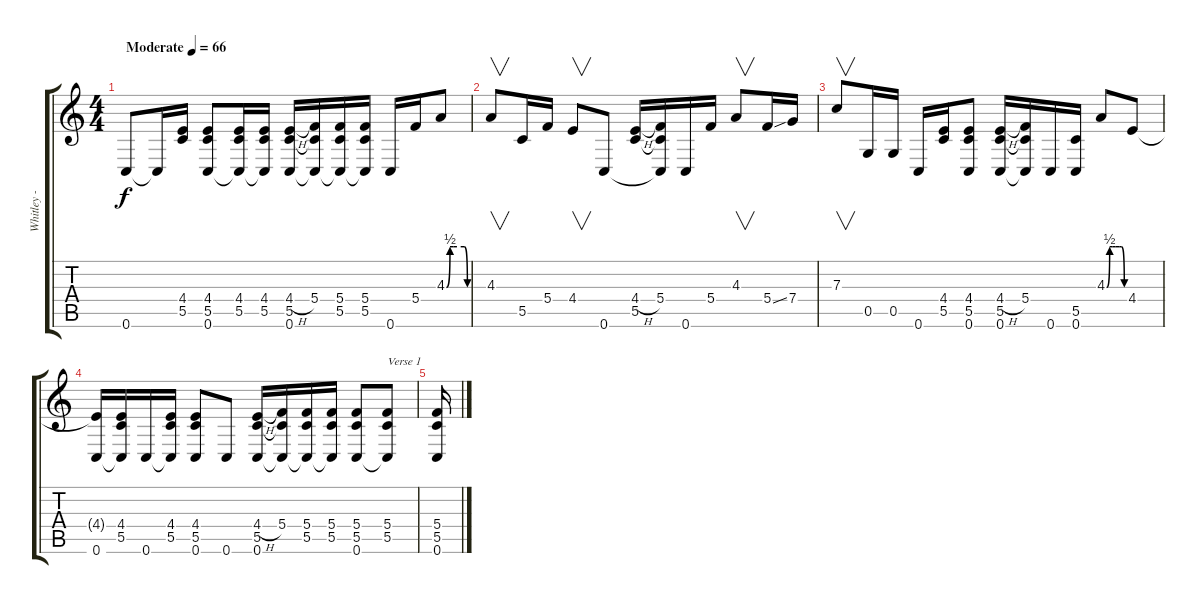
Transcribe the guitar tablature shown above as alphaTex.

\track ("Whitley - CGCFGC (Open D - Raised 3rd St" "Whitley - ") {instrument acousticguitarsteel}
\staff {score tabs}
\tuning (C4 G3 F3 C3 G2 C2) {hide}
\ts (4 4)
\tempo (66 "Moderate")
\clef g2
\ks c
0.6.8{dy f instrument acousticguitarsteel} 0.6{t}.16 (4.4 5.5).16 (4.4 5.5 0.6).8 (4.4 5.5 0.6{t}).16 (4.4 5.5 0.6{t}).16 (4.4{h} 5.5 0.6).16 (5.4 5.5{t} 0.6{t}).16 (5.4 5.5 0.6{t}).16 (5.4 5.5 0.6{t}).16 0.6.16 5.4.16 4.3{be (custom 0 0 10 2 20 2 30 2 51 2 60 0)}.8 |
4.3.8{v} 5.5.16 5.4.16 4.4.8{v} 0.6.8 (4.4{h} 5.5).16 (5.4 5.5{t} 0.6{t}).16 0.6.16 5.4.16 4.3.8{v} 5.4{ss}.16 7.4.16 |
7.3.8{v} 0.5.16 0.5.16 0.6.16 (4.4 5.5).16 (4.4 5.5 0.6).8 (4.4{h} 5.5 0.6).16 (5.4 5.5{t} 0.6{t}).16 0.6.16 (5.5 0.6).16 4.3{be (custom 0 0 10 2 20 2 30 2 44 2 50 2 60 0)}.8 4.4.8 |
(4.4{t} 0.6).16 (4.4 5.5 0.6{t}).16 0.6.16 (4.4 5.5 0.6{t}).16 (4.4 5.5 0.6).8 0.6.8 (4.4{h} 5.5 0.6).16 (5.4 5.5{t} 0.6{t}).16 (5.4 5.5 0.6{t}).16 (5.4 5.5 0.6{t}).16 (5.4 5.5 0.6).8 (5.4 5.5 0.6{t}).8{txt "Verse 1"} |
(5.4 5.5 0.6).16
